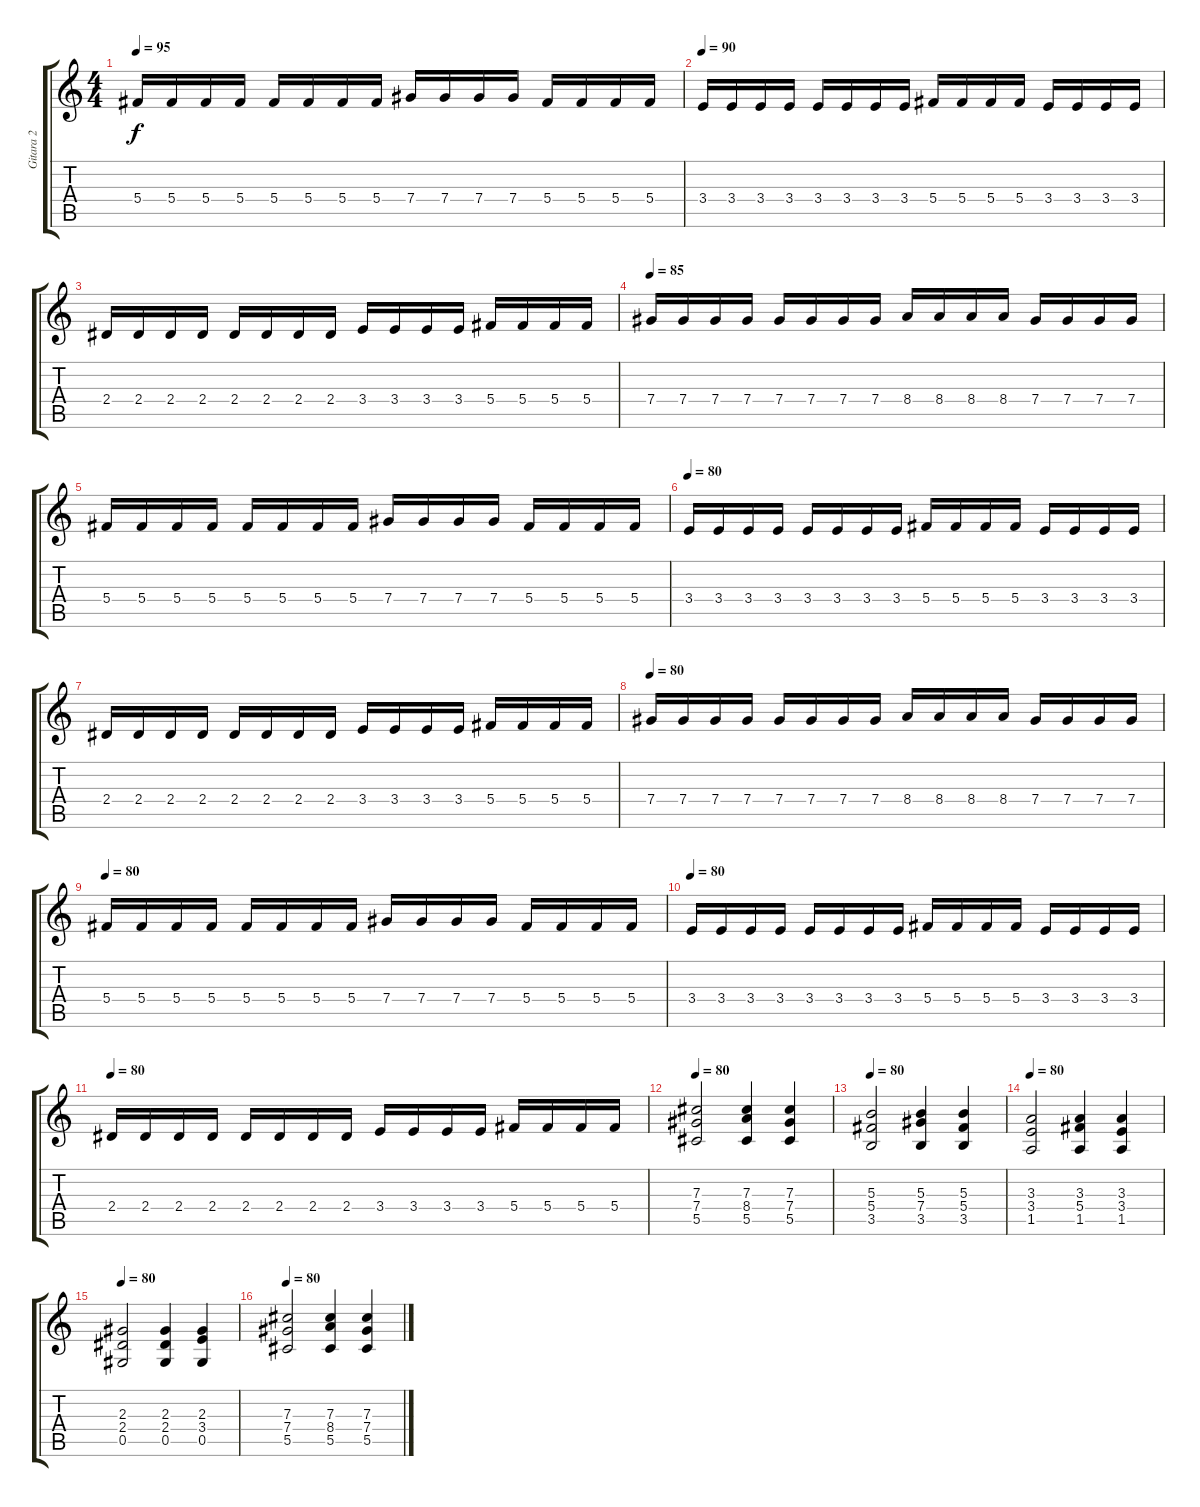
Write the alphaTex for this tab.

\track ("Gitara 2" "Gitara 2") {instrument distortionguitar}
\staff {score tabs}
\tuning (Eb4 Bb3 Gb3 Db3 Ab2 Eb2) {hide}
\ts (4 4)
\tempo 95
\clef g2
\ks c
5.4.16{dy f} 5.4.16 5.4.16 5.4.16 5.4.16 5.4.16 5.4.16 5.4.16 7.4.16 7.4.16 7.4.16 7.4.16 5.4.16 5.4.16 5.4.16 5.4.16 |
\tempo 90
3.4.16 3.4.16 3.4.16 3.4.16 3.4.16 3.4.16 3.4.16 3.4.16 5.4.16 5.4.16 5.4.16 5.4.16 3.4.16 3.4.16 3.4.16 3.4.16 |
2.4.16 2.4.16 2.4.16 2.4.16 2.4.16 2.4.16 2.4.16 2.4.16 3.4.16 3.4.16 3.4.16 3.4.16 5.4.16 5.4.16 5.4.16 5.4.16 |
\tempo 85
7.4.16 7.4.16 7.4.16 7.4.16 7.4.16 7.4.16 7.4.16 7.4.16 8.4.16 8.4.16 8.4.16 8.4.16 7.4.16 7.4.16 7.4.16 7.4.16 |
5.4.16 5.4.16 5.4.16 5.4.16 5.4.16 5.4.16 5.4.16 5.4.16 7.4.16 7.4.16 7.4.16 7.4.16 5.4.16 5.4.16 5.4.16 5.4.16 |
\tempo 80
3.4.16 3.4.16 3.4.16 3.4.16 3.4.16 3.4.16 3.4.16 3.4.16 5.4.16 5.4.16 5.4.16 5.4.16 3.4.16 3.4.16 3.4.16 3.4.16 |
2.4.16 2.4.16 2.4.16 2.4.16 2.4.16 2.4.16 2.4.16 2.4.16 3.4.16 3.4.16 3.4.16 3.4.16 5.4.16 5.4.16 5.4.16 5.4.16 |
\tempo 80
7.4.16 7.4.16 7.4.16 7.4.16 7.4.16 7.4.16 7.4.16 7.4.16 8.4.16 8.4.16 8.4.16 8.4.16 7.4.16 7.4.16 7.4.16 7.4.16 |
\tempo 80
5.4.16 5.4.16 5.4.16 5.4.16 5.4.16 5.4.16 5.4.16 5.4.16 7.4.16 7.4.16 7.4.16 7.4.16 5.4.16 5.4.16 5.4.16 5.4.16 |
\tempo 80
3.4.16 3.4.16 3.4.16 3.4.16 3.4.16 3.4.16 3.4.16 3.4.16 5.4.16 5.4.16 5.4.16 5.4.16 3.4.16 3.4.16 3.4.16 3.4.16 |
\tempo 80
2.4.16 2.4.16 2.4.16 2.4.16 2.4.16 2.4.16 2.4.16 2.4.16 3.4.16 3.4.16 3.4.16 3.4.16 5.4.16 5.4.16 5.4.16 5.4.16 |
\tempo 80
(7.3 7.4 5.5).2 (7.3 8.4 5.5).4 (7.3 7.4 5.5).4 |
\tempo 80
(5.3 5.4 3.5).2 (5.3 7.4 3.5).4 (5.3 5.4 3.5).4 |
\tempo 80
(3.3 3.4 1.5).2 (3.3 5.4 1.5).4 (3.3 3.4 1.5).4 |
\tempo 80
(2.3 2.4 0.5).2 (2.3 2.4 0.5).4 (2.3 3.4 0.5).4 |
\tempo 80
(7.3 7.4 5.5).2 (7.3 8.4 5.5).4 (7.3 7.4 5.5).4
